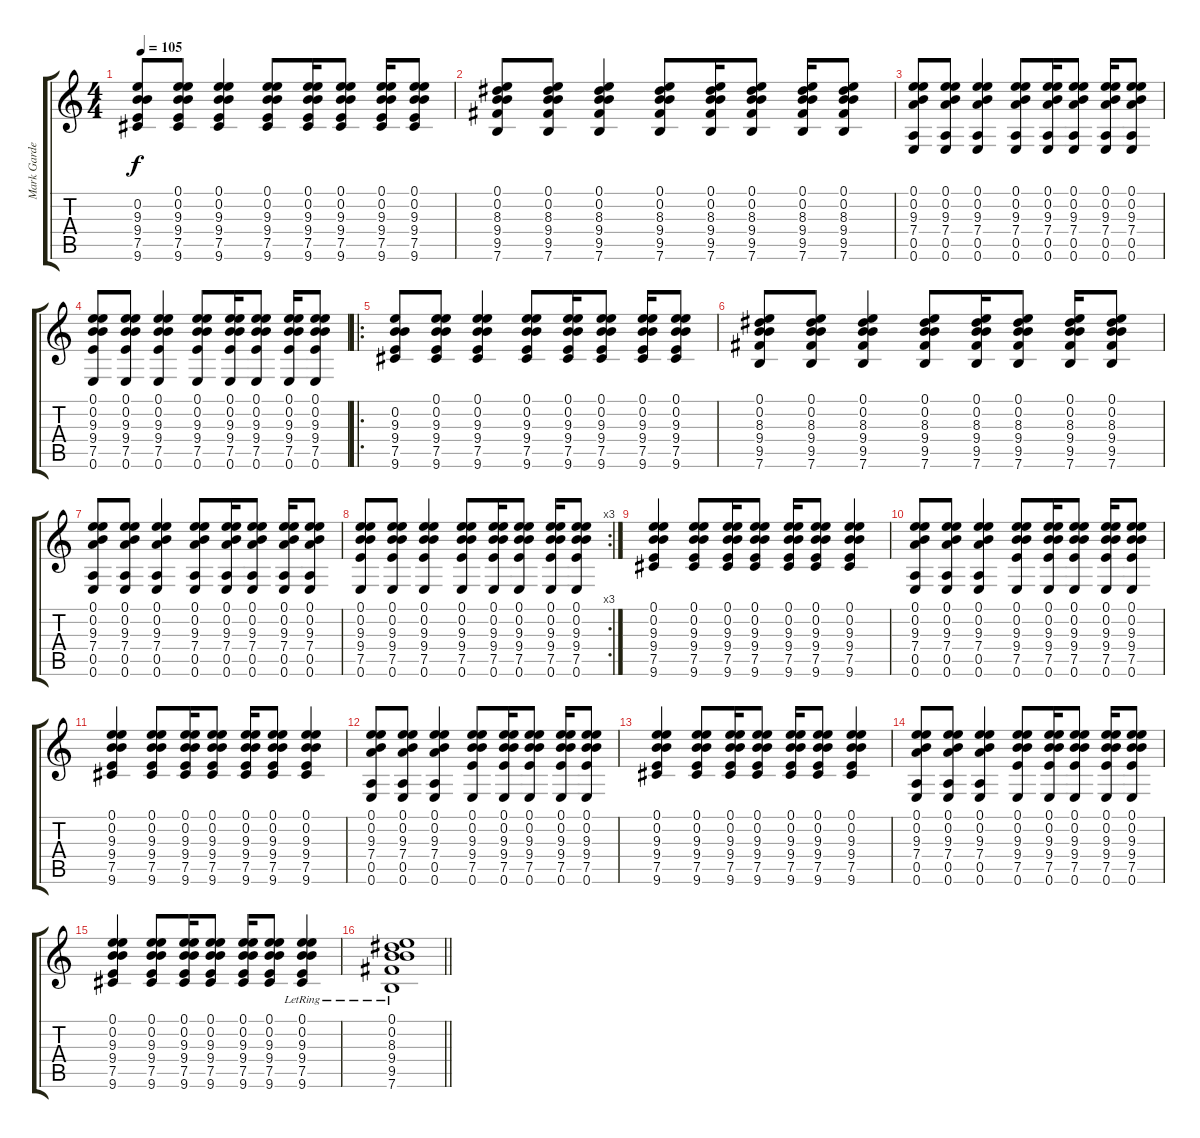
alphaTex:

\track ("Mark Gardener" "Mark Garde") {instrument acousticguitarsteel}
\staff {score tabs}
\tuning (E4 B3 G3 D3 A2 E2) {hide}
\ts (4 4)
\tempo 105
\clef g2
\ks c
(0.2 9.3 9.4 7.5 9.6).8{dy f} (0.1 0.2 9.3 9.4 7.5 9.6).8 (0.1 0.2 9.3 9.4 7.5 9.6).4 (0.1 0.2 9.3 9.4 7.5 9.6).8 (0.1 0.2 9.3 9.4 7.5 9.6).16 (0.1 0.2 9.3 9.4 7.5 9.6).8 (0.1 0.2 9.3 9.4 7.5 9.6).16 (0.1 0.2 9.3 9.4 7.5 9.6).8 |
(0.1 0.2 8.3 9.4 9.5 7.6).8 (0.1 0.2 8.3 9.4 9.5 7.6).8 (0.1 0.2 8.3 9.4 9.5 7.6).4 (0.1 0.2 8.3 9.4 9.5 7.6).8 (0.1 0.2 8.3 9.4 9.5 7.6).16 (0.1 0.2 8.3 9.4 9.5 7.6).8 (0.1 0.2 8.3 9.4 9.5 7.6).16 (0.1 0.2 8.3 9.4 9.5 7.6).8 |
(0.1 0.2 9.3 7.4 0.5 0.6).8 (0.1 0.2 9.3 7.4 0.5 0.6).8 (0.1 0.2 9.3 7.4 0.5 0.6).4 (0.1 0.2 9.3 7.4 0.5 0.6).8 (0.1 0.2 9.3 7.4 0.5 0.6).16 (0.1 0.2 9.3 7.4 0.5 0.6).8 (0.1 0.2 9.3 7.4 0.5 0.6).16 (0.1 0.2 9.3 7.4 0.5 0.6).8 |
(0.1 0.2 9.3 9.4 7.5 0.6).8 (0.1 0.2 9.3 9.4 7.5 0.6).8 (0.1 0.2 9.3 9.4 7.5 0.6).4 (0.1 0.2 9.3 9.4 7.5 0.6).8 (0.1 0.2 9.3 9.4 7.5 0.6).16 (0.1 0.2 9.3 9.4 7.5 0.6).8 (0.1 0.2 9.3 9.4 7.5 0.6).16 (0.1 0.2 9.3 9.4 7.5 0.6).8 |
\ro
(0.2 9.3 9.4 7.5 9.6).8 (0.1 0.2 9.3 9.4 7.5 9.6).8 (0.1 0.2 9.3 9.4 7.5 9.6).4 (0.1 0.2 9.3 9.4 7.5 9.6).8 (0.1 0.2 9.3 9.4 7.5 9.6).16 (0.1 0.2 9.3 9.4 7.5 9.6).8 (0.1 0.2 9.3 9.4 7.5 9.6).16 (0.1 0.2 9.3 9.4 7.5 9.6).8 |
(0.1 0.2 8.3 9.4 9.5 7.6).8 (0.1 0.2 8.3 9.4 9.5 7.6).8 (0.1 0.2 8.3 9.4 9.5 7.6).4 (0.1 0.2 8.3 9.4 9.5 7.6).8 (0.1 0.2 8.3 9.4 9.5 7.6).16 (0.1 0.2 8.3 9.4 9.5 7.6).8 (0.1 0.2 8.3 9.4 9.5 7.6).16 (0.1 0.2 8.3 9.4 9.5 7.6).8 |
(0.1 0.2 9.3 7.4 0.5 0.6).8 (0.1 0.2 9.3 7.4 0.5 0.6).8 (0.1 0.2 9.3 7.4 0.5 0.6).4 (0.1 0.2 9.3 7.4 0.5 0.6).8 (0.1 0.2 9.3 7.4 0.5 0.6).16 (0.1 0.2 9.3 7.4 0.5 0.6).8 (0.1 0.2 9.3 7.4 0.5 0.6).16 (0.1 0.2 9.3 7.4 0.5 0.6).8 |
\rc 3
(0.1 0.2 9.3 9.4 7.5 0.6).8 (0.1 0.2 9.3 9.4 7.5 0.6).8 (0.1 0.2 9.3 9.4 7.5 0.6).4 (0.1 0.2 9.3 9.4 7.5 0.6).8 (0.1 0.2 9.3 9.4 7.5 0.6).16 (0.1 0.2 9.3 9.4 7.5 0.6).8 (0.1 0.2 9.3 9.4 7.5 0.6).16 (0.1 0.2 9.3 9.4 7.5 0.6).8 |
(0.1 0.2 9.3 9.4 7.5 9.6).4 (0.1 0.2 9.3 9.4 7.5 9.6).8 (0.1 0.2 9.3 9.4 7.5 9.6).16 (0.1 0.2 9.3 9.4 7.5 9.6).8 (0.1 0.2 9.3 9.4 7.5 9.6).16 (0.1 0.2 9.3 9.4 7.5 9.6).8 (0.1 0.2 9.3 9.4 7.5 9.6).4 |
(0.1 0.2 9.3 7.4 0.5 0.6).8 (0.1 0.2 9.3 7.4 0.5 0.6).8 (0.1 0.2 9.3 7.4 0.5 0.6).4 (0.1 0.2 9.3 9.4 7.5 0.6).8 (0.1 0.2 9.3 9.4 7.5 0.6).16 (0.1 0.2 9.3 9.4 7.5 0.6).8 (0.1 0.2 9.3 9.4 7.5 0.6).16 (0.1 0.2 9.3 9.4 7.5 0.6).8 |
(0.1 0.2 9.3 9.4 7.5 9.6).4 (0.1 0.2 9.3 9.4 7.5 9.6).8 (0.1 0.2 9.3 9.4 7.5 9.6).16 (0.1 0.2 9.3 9.4 7.5 9.6).8 (0.1 0.2 9.3 9.4 7.5 9.6).16 (0.1 0.2 9.3 9.4 7.5 9.6).8 (0.1 0.2 9.3 9.4 7.5 9.6).4 |
(0.1 0.2 9.3 7.4 0.5 0.6).8 (0.1 0.2 9.3 7.4 0.5 0.6).8 (0.1 0.2 9.3 7.4 0.5 0.6).4 (0.1 0.2 9.3 9.4 7.5 0.6).8 (0.1 0.2 9.3 9.4 7.5 0.6).16 (0.1 0.2 9.3 9.4 7.5 0.6).8 (0.1 0.2 9.3 9.4 7.5 0.6).16 (0.1 0.2 9.3 9.4 7.5 0.6).8 |
(0.1 0.2 9.3 9.4 7.5 9.6).4 (0.1 0.2 9.3 9.4 7.5 9.6).8 (0.1 0.2 9.3 9.4 7.5 9.6).16 (0.1 0.2 9.3 9.4 7.5 9.6).8 (0.1 0.2 9.3 9.4 7.5 9.6).16 (0.1 0.2 9.3 9.4 7.5 9.6).8 (0.1 0.2 9.3 9.4 7.5 9.6).4 |
(0.1 0.2 9.3 7.4 0.5 0.6).8 (0.1 0.2 9.3 7.4 0.5 0.6).8 (0.1 0.2 9.3 7.4 0.5 0.6).4 (0.1 0.2 9.3 9.4 7.5 0.6).8 (0.1 0.2 9.3 9.4 7.5 0.6).16 (0.1 0.2 9.3 9.4 7.5 0.6).8 (0.1 0.2 9.3 9.4 7.5 0.6).16 (0.1 0.2 9.3 9.4 7.5 0.6).8 |
(0.1 0.2 9.3 9.4 7.5 9.6).4 (0.1 0.2 9.3 9.4 7.5 9.6).8 (0.1 0.2 9.3 9.4 7.5 9.6).16 (0.1 0.2 9.3 9.4 7.5 9.6).8 (0.1 0.2 9.3 9.4 7.5 9.6).16 (0.1 0.2 9.3 9.4 7.5 9.6).8 (0.1{lr} 0.2{lr} 9.3{lr} 9.4{lr} 7.5{lr} 9.6{lr}).4 |
\barLineRight lightlight
(0.1{lr} 0.2{lr} 8.3{lr} 9.4{lr} 9.5{lr} 7.6{lr}).1
